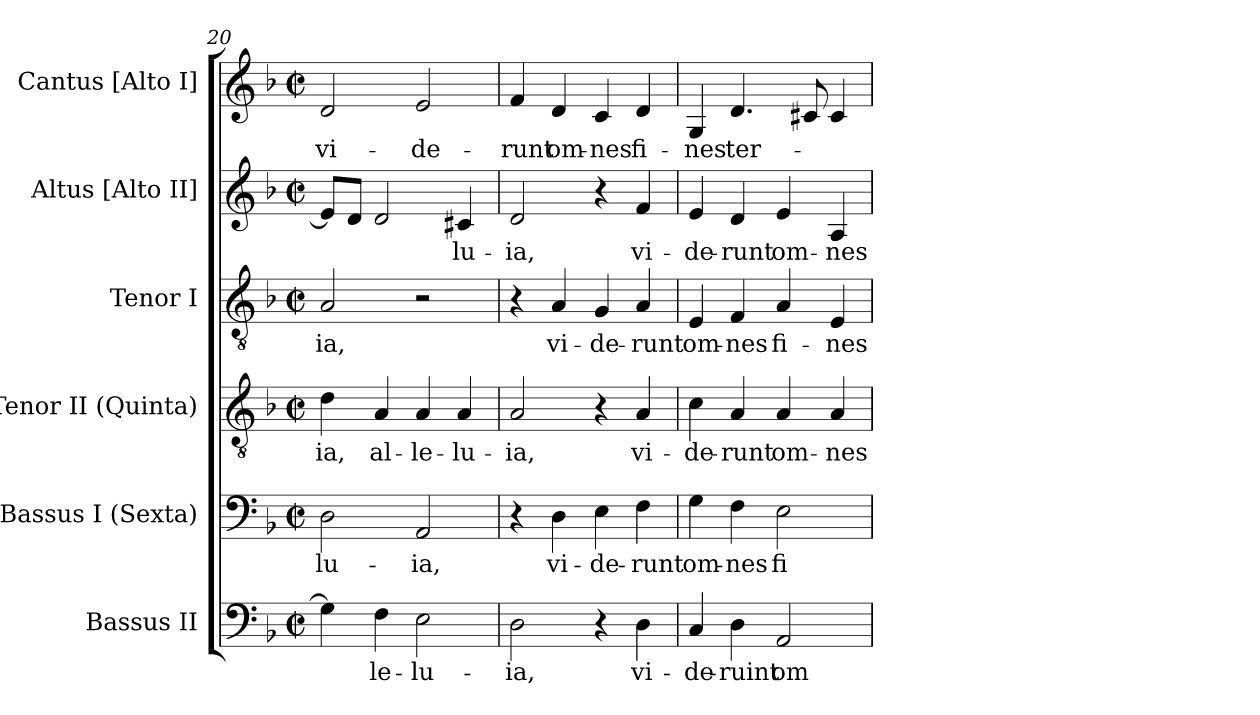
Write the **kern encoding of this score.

**kern	**text	**kern	**text	**kern	**text	**kern	**text	**kern	**text	**kern	**text
*part6	*part6	*part5	*part5	*part4	*part4	*part3	*part3	*part2	*part2	*part1	*part1
*staff6	*staff6	*staff5	*staff5	*staff4	*staff4	*staff3	*staff3	*staff2	*staff2	*staff1	*staff1
*I"Bassus II	*	*I"Bassus I (Sexta)	*	*I"Tenor II (Quinta)	*	*I"Tenor I	*	*I"Altus [Alto II]	*	*I"Cantus [Alto I]	*
*I'B.	*	*I'B.	*	*I'T.	*	*I'T.	*	*I'A.	*	*I'A.	*
*clefF4	*	*clefF4	*	*clefGv2	*	*clefGv2	*	*clefG2	*	*clefG2	*
*	*	*	*	*ITrd7c12	*	*ITrd7c12	*	*	*	*	*
*k[b-]	*	*k[b-]	*	*k[b-]	*	*k[b-]	*	*k[b-]	*	*k[b-]	*
*F:	*	*F:	*	*F:	*	*F:	*	*F:	*	*F:	*
*M2/2	*	*M2/2	*	*M2/2	*	*M2/2	*	*M2/2	*	*M2/2	*
*met(c|)	*	*met(c|)	*	*met(c|)	*	*met(c|)	*	*met(c|)	*	*met(c|)	*
=20	=20	=20	=20	=20	=20	=20	=20	=20	=20	=20	=20
!	!	!	!LO:LY:b:color=#000000	!	!	!	!	!	!	!	!
!	!	!	!	!	!LO:LY:b:color=#000000	!	!	!	!	!	!
!	!	!	!	!	!	!	!LO:LY:b:color=#000000	!	!	!	!
!	!	!	!	!	!	!	!	!	!	!	!LO:LY:b:color=#000000
4Gi\]	.	2Di\	-lu-	4Di\	-ia,	2AAi/	-ia,	8ei/L]	.	2di/	vi-
.	.	.	.	.	.	.	.	8di/J	.	.	.
!	!LO:LY:b:color=#000000	!	!	!	!	!	!	!	!	!	!
!	!	!	!	!	!LO:LY:b:color=#000000	!	!	!	!	!	!
4Fi\	-le-	.	.	4AAi/	al-	.	.	2di/	.	.	.
!	!LO:LY:b:color=#000000	!	!	!	!	!	!	!	!	!	!
!	!	!	!LO:LY:b:color=#000000	!	!	!	!	!	!	!	!
!	!	!	!	!	!LO:LY:b:color=#000000	!	!	!	!	!	!
!	!	!	!	!	!	!	!	!	!	!	!LO:LY:b:color=#000000
2Ei\	-lu-	2AAi/	-ia,	4AAi/	-le-	2r	.	.	.	2ei/	-de-
!	!	!	!	!	!LO:LY:b:color=#000000	!	!	!	!	!	!
!	!	!	!	!	!	!	!	!	!LO:LY:b:color=#000000	!	!
.	.	.	.	4AAi/	-lu-	.	.	4c#Xi/	-lu-	.	.
=21	=21	=21	=21	=21	=21	=21	=21	=21	=21	=21	=21
!	!LO:LY:b:color=#000000	!	!	!	!	!	!	!	!	!	!
!	!	!	!	!	!LO:LY:b:color=#000000	!	!	!	!	!	!
!	!	!	!	!	!	!	!	!	!LO:LY:b:color=#000000	!	!
!	!	!	!	!	!	!	!	!	!	!	!LO:LY:b:color=#000000
2Di\	-ia,	4r	.	2AAi/	-ia,	4r	.	2di/	-ia,	4fi/	-runt
!	!	!	!LO:LY:b:color=#000000	!	!	!	!	!	!	!	!
!	!	!	!	!	!	!	!LO:LY:b:color=#000000	!	!	!	!
!	!	!	!	!	!	!	!	!	!	!	!LO:LY:b:color=#000000
.	.	4Di\	vi-	.	.	4AAi/	vi-	.	.	4di/	om-
!	!	!	!LO:LY:b:color=#000000	!	!	!	!	!	!	!	!
!	!	!	!	!	!	!	!LO:LY:b:color=#000000	!	!	!	!
!	!	!	!	!	!	!	!	!	!	!	!LO:LY:b:color=#000000
4r	.	4Ei\	-de-	4r	.	4GGi/	-de-	4r	.	4ci/	-nes
!	!LO:LY:b:color=#000000	!	!	!	!	!	!	!	!	!	!
!	!	!	!LO:LY:b:color=#000000	!	!	!	!	!	!	!	!
!	!	!	!	!	!LO:LY:b:color=#000000	!	!	!	!	!	!
!	!	!	!	!	!	!	!LO:LY:b:color=#000000	!	!	!	!
!	!	!	!	!	!	!	!	!	!LO:LY:b:color=#000000	!	!
!	!	!	!	!	!	!	!	!	!	!	!LO:LY:b:color=#000000
4Di\	vi-	4Fi\	-runt	4AAi/	vi-	4AAi/	-runt	4fi/	vi-	4di/	fi-
=22	=22	=22	=22	=22	=22	=22	=22	=22	=22	=22	=22
!	!LO:LY:b:color=#000000	!	!	!	!	!	!	!	!	!	!
!	!	!	!LO:LY:b:color=#000000	!	!	!	!	!	!	!	!
!	!	!	!	!	!LO:LY:b:color=#000000	!	!	!	!	!	!
!	!	!	!	!	!	!	!LO:LY:b:color=#000000	!	!	!	!
!	!	!	!	!	!	!	!	!	!LO:LY:b:color=#000000	!	!
!	!	!	!	!	!	!	!	!	!	!	!LO:LY:b:color=#000000
4Ci/	-de-	4Gi\	om-	4Ci\	-de-	4EEi/	om-	4ei/	-de-	4Gi/	-nes
!	!LO:LY:b:color=#000000	!	!	!	!	!	!	!	!	!	!
!	!	!	!LO:LY:b:color=#000000	!	!	!	!	!	!	!	!
!	!	!	!	!	!LO:LY:b:color=#000000	!	!	!	!	!	!
!	!	!	!	!	!	!	!LO:LY:b:color=#000000	!	!	!	!
!	!	!	!	!	!	!	!	!	!LO:LY:b:color=#000000	!	!
!	!	!	!	!	!	!	!	!	!	!	!LO:LY:b:color=#000000
4Di\	-ruint	4Fi\	-nes	4AAi/	-runt	4FFi/	-nes	4di/	-runt	4.di/	ter-
!	!LO:LY:b:color=#000000	!	!	!	!	!	!	!	!	!	!
!	!	!	!LO:LY:b:color=#000000	!	!	!	!	!	!	!	!
!	!	!	!	!	!LO:LY:b:color=#000000	!	!	!	!	!	!
!	!	!	!	!	!	!	!LO:LY:b:color=#000000	!	!	!	!
!	!	!	!	!	!	!	!	!	!LO:LY:b:color=#000000	!	!
2AAi/	om-	2Ei\	fi-	4AAi/	om-	4AAi/	fi-	4ei/	om-	.	.
.	.	.	.	.	.	.	.	.	.	8c#Xi/	.
!	!	!	!	!	!LO:LY:b:color=#000000	!	!	!	!	!	!
!	!	!	!	!	!	!	!LO:LY:b:color=#000000	!	!	!	!
!	!	!	!	!	!	!	!	!	!LO:LY:b:color=#000000	!	!
.	.	.	.	4AAi/	-nes	4EEi/	-nes	4Ai/	-nes	4c#i/	.
=	=	=	=	=	=	=	=	=	=	=	=
*-	*-	*-	*-	*-	*-	*-	*-	*-	*-	*-	*-
